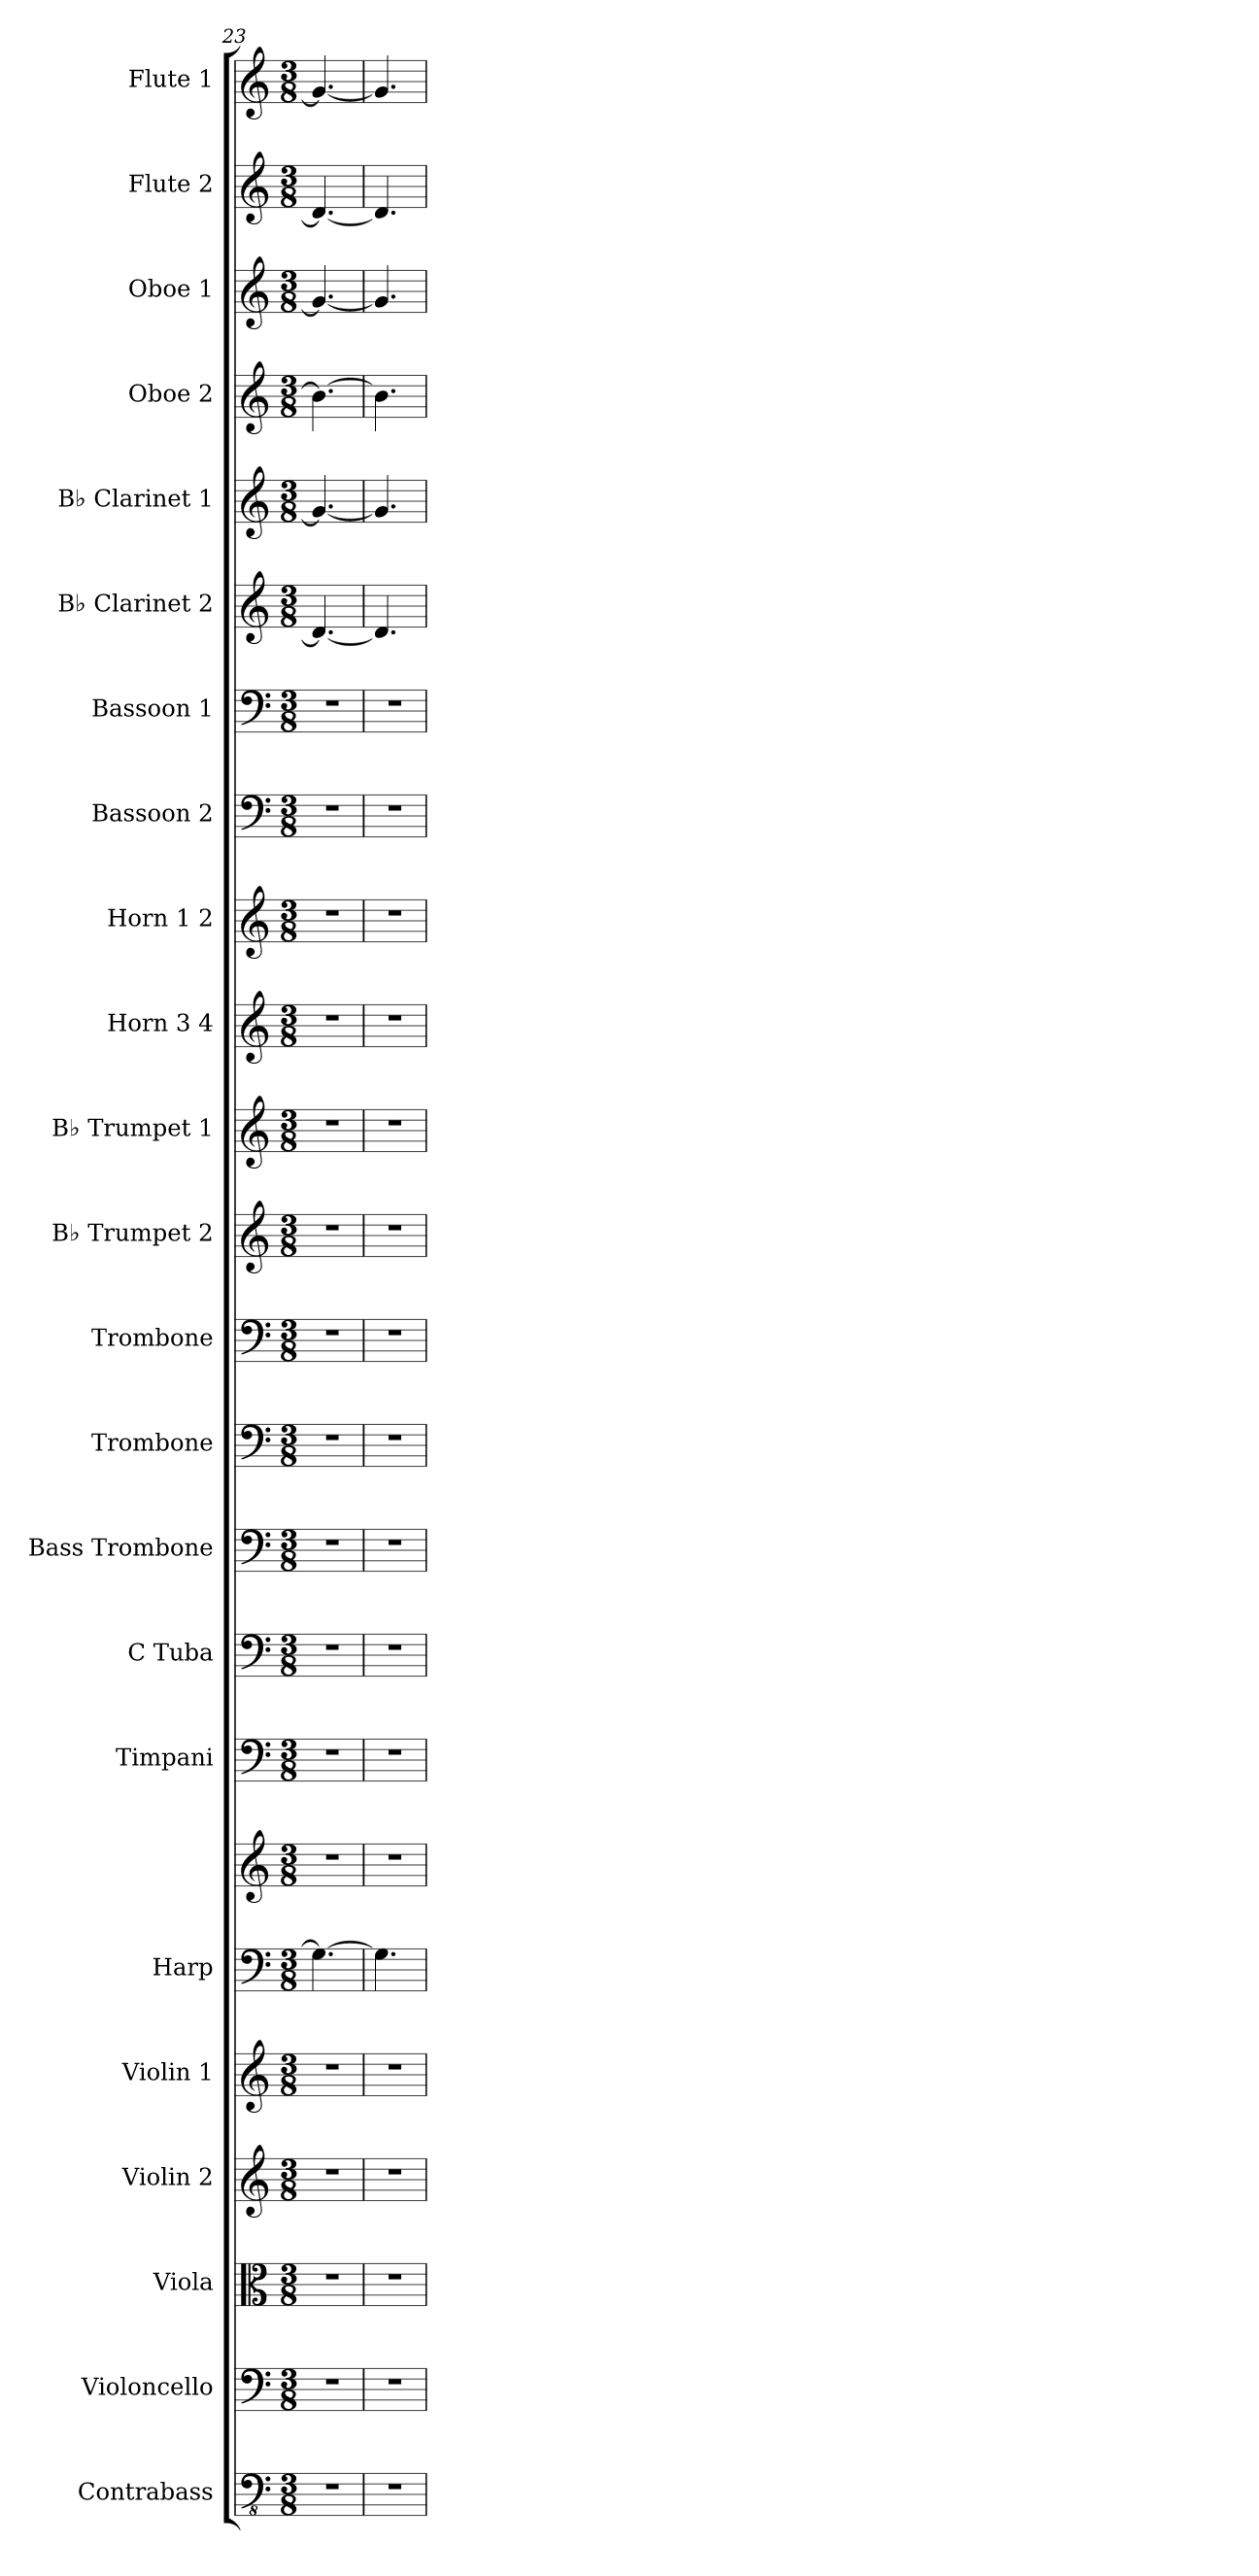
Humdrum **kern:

**kern	**kern	**kern	**kern	**kern	**kern	**kern	**kern	**kern	**kern	**kern	**kern	**kern	**kern	**kern	**kern	**kern	**kern	**kern	**kern	**kern	**kern	**kern	**kern
*part23	*part22	*part21	*part20	*part19	*part18	*part18	*part17	*part16	*part15	*part14	*part13	*part12	*part11	*part10	*part9	*part8	*part7	*part6	*part5	*part4	*part3	*part2	*part1
*staff24	*staff23	*staff22	*staff21	*staff20	*staff19	*staff18	*staff17	*staff16	*staff15	*staff14	*staff13	*staff12	*staff11	*staff10	*staff9	*staff8	*staff7	*staff6	*staff5	*staff4	*staff3	*staff2	*staff1
*I"Contrabass	*I"Violoncello	*I"Viola	*I"Violin 2	*I"Violin 1	*I"Harp	*	*I"Timpani	*I"C Tuba	*I"Bass Trombone	*I"Trombone	*I"Trombone	*I"B♭ Trumpet 2	*I"B♭ Trumpet 1	*I"Horn 3 4	*I"Horn 1 2	*I"Bassoon 2	*I"Bassoon 1	*I"B♭ Clarinet 2	*I"B♭ Clarinet 1	*I"Oboe 2	*I"Oboe 1	*I"Flute 2	*I"Flute 1
*I'Cbs.	*I'Vlc.	*I'Vla.	*I'Vln. 2	*I'Vln. 1	*I'Hrp.	*	*I'Timp.	*I'C Tu.	*I'B. Trb.	*I'Trb.	*I'Trb.	*I'B♭ Tpt. 2	*I'B♭ Tpt. 1	*I'Hn. 3 4	*I'Hn. 1 2	*I'Bsn. 2	*I'Bsn. 1	*I'B♭ Cl. 2	*I'B♭ Cl. 1	*I'Ob. 2	*I'Ob. 1	*I'Fl. 2	*I'Fl. 1
*clefFv4	*clefF4	*clefC3	*clefG2	*clefG2	*clefF4	*clefG2	*clefF4	*clefF4	*clefF4	*clefF4	*clefF4	*clefG2	*clefG2	*clefG2	*clefG2	*clefF4	*clefF4	*clefG2	*clefG2	*clefG2	*clefG2	*clefG2	*clefG2
*	*	*	*	*	*	*	*	*	*	*	*	*ITrd1c2	*ITrd1c2	*ITrd4c7	*ITrd4c7	*	*	*ITrd1c2	*ITrd1c2	*	*	*	*
*k[]	*k[]	*k[]	*k[]	*k[]	*k[]	*k[]	*k[]	*k[]	*k[]	*k[]	*k[]	*k[b-e-]	*k[b-e-]	*k[b-]	*k[b-]	*k[]	*k[]	*k[b-e-]	*k[b-e-]	*k[]	*k[]	*k[]	*k[]
*C:	*C:	*C:	*C:	*C:	*C:	*C:	*C:	*C:	*C:	*C:	*C:	*B-:	*B-:	*F:	*F:	*C:	*C:	*B-:	*B-:	*C:	*C:	*C:	*C:
*M3/8	*M3/8	*M3/8	*M3/8	*M3/8	*M3/8	*M3/8	*M3/8	*M3/8	*M3/8	*M3/8	*M3/8	*M3/8	*M3/8	*M3/8	*M3/8	*M3/8	*M3/8	*M3/8	*M3/8	*M3/8	*M3/8	*M3/8	*M3/8
=23	=23	=23	=23	=23	=23	=23	=23	=23	=23	=23	=23	=23	=23	=23	=23	=23	=23	=23	=23	=23	=23	=23	=23
4.r	4.r	4.r	4.r	4.r	4.G\_	4.r	4.r	4.r	4.r	4.r	4.r	4.r	4.r	4.r	4.r	4.r	4.r	4.c/_	4.f/_	4.b\_	4.g/_	4.d/_	4.g/_
=24	=24	=24	=24	=24	=24	=24	=24	=24	=24	=24	=24	=24	=24	=24	=24	=24	=24	=24	=24	=24	=24	=24	=24
4.r	4.r	4.r	4.r	4.r	4.G\]	4.r	4.r	4.r	4.r	4.r	4.r	4.r	4.r	4.r	4.r	4.r	4.r	4.c/]	4.f/]	4.b\]	4.g/]	4.d/]	4.g/]
=	=	=	=	=	=	=	=	=	=	=	=	=	=	=	=	=	=	=	=	=	=	=	=
*-	*-	*-	*-	*-	*-	*-	*-	*-	*-	*-	*-	*-	*-	*-	*-	*-	*-	*-	*-	*-	*-	*-	*-
